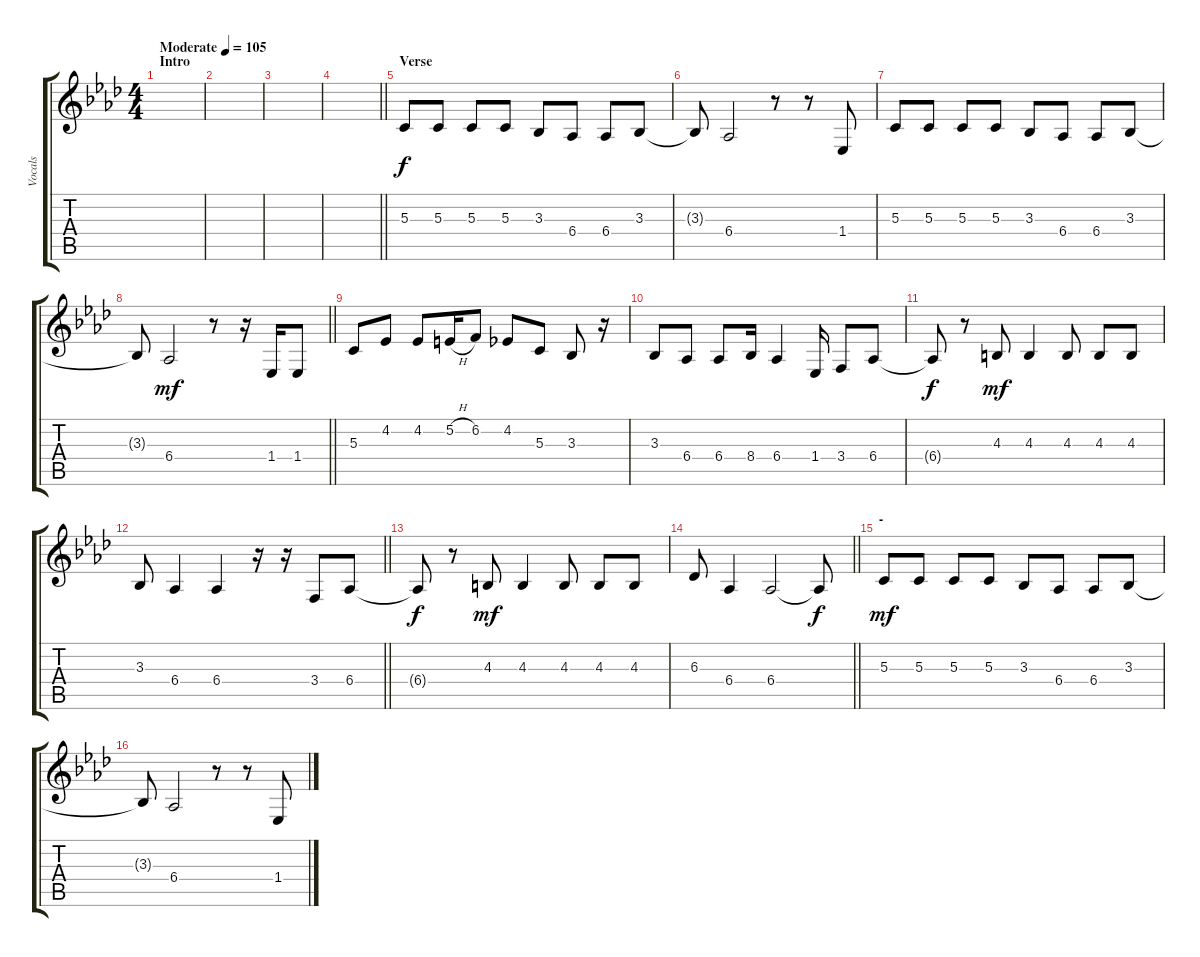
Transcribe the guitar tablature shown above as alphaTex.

\track ("Vocals" "Vocals") {instrument flute}
\staff {score tabs}
\tuning (E4 B3 G3 D3 A2 E2) {hide}
\ts (4 4)
\section ("" "Intro")
\tempo (105 "Moderate")
\clef g2
\ks fminor
|
|
|
\barLineRight lightlight
|
\section ("" "Verse")
5.3.8 5.3.8 5.3.8 5.3.8 3.3.8 6.4.8 6.4.8 3.3.8 |
3.3{t}.8 6.4.2 r.8 r.8 1.4.8 |
5.3.8 5.3.8 5.3.8 5.3.8 3.3.8 6.4.8 6.4.8 3.3.8 |
\barLineRight lightlight
3.3{t}.8{dy f} 6.4.2{dy mf} r.8 r.16 1.4.16 1.4.8 |
\section ("" "")
5.3.8 4.2.8 4.2.8 5.2{h}.16 6.2.8 4.2.8 5.3.8 3.3.8 r.16 |
3.3.8 6.4.8 6.4.8 8.4.16 6.4.4 1.4.16 3.4.8 6.4.8 |
6.4{t}.8{dy f} r.8 4.3.8{dy mf} 4.3.4 4.3.8 4.3.8 4.3.8 |
\barLineRight lightlight
3.3.8 6.4.4 6.4.4 r.16 r.16 3.4.8 6.4.8 |
\section ("" "")
6.4{t}.8{dy f} r.8 4.3.8{dy mf} 4.3.4 4.3.8 4.3.8 4.3.8 |
\barLineRight lightlight
6.3.8 6.4.4 6.4.2 6.4{t}.8{dy f} |
\section ("" "-")
5.3.8{dy mf} 5.3.8 5.3.8 5.3.8 3.3.8 6.4.8 6.4.8 3.3.8 |
3.3{t}.8 6.4.2 r.8 r.8 1.4.8
